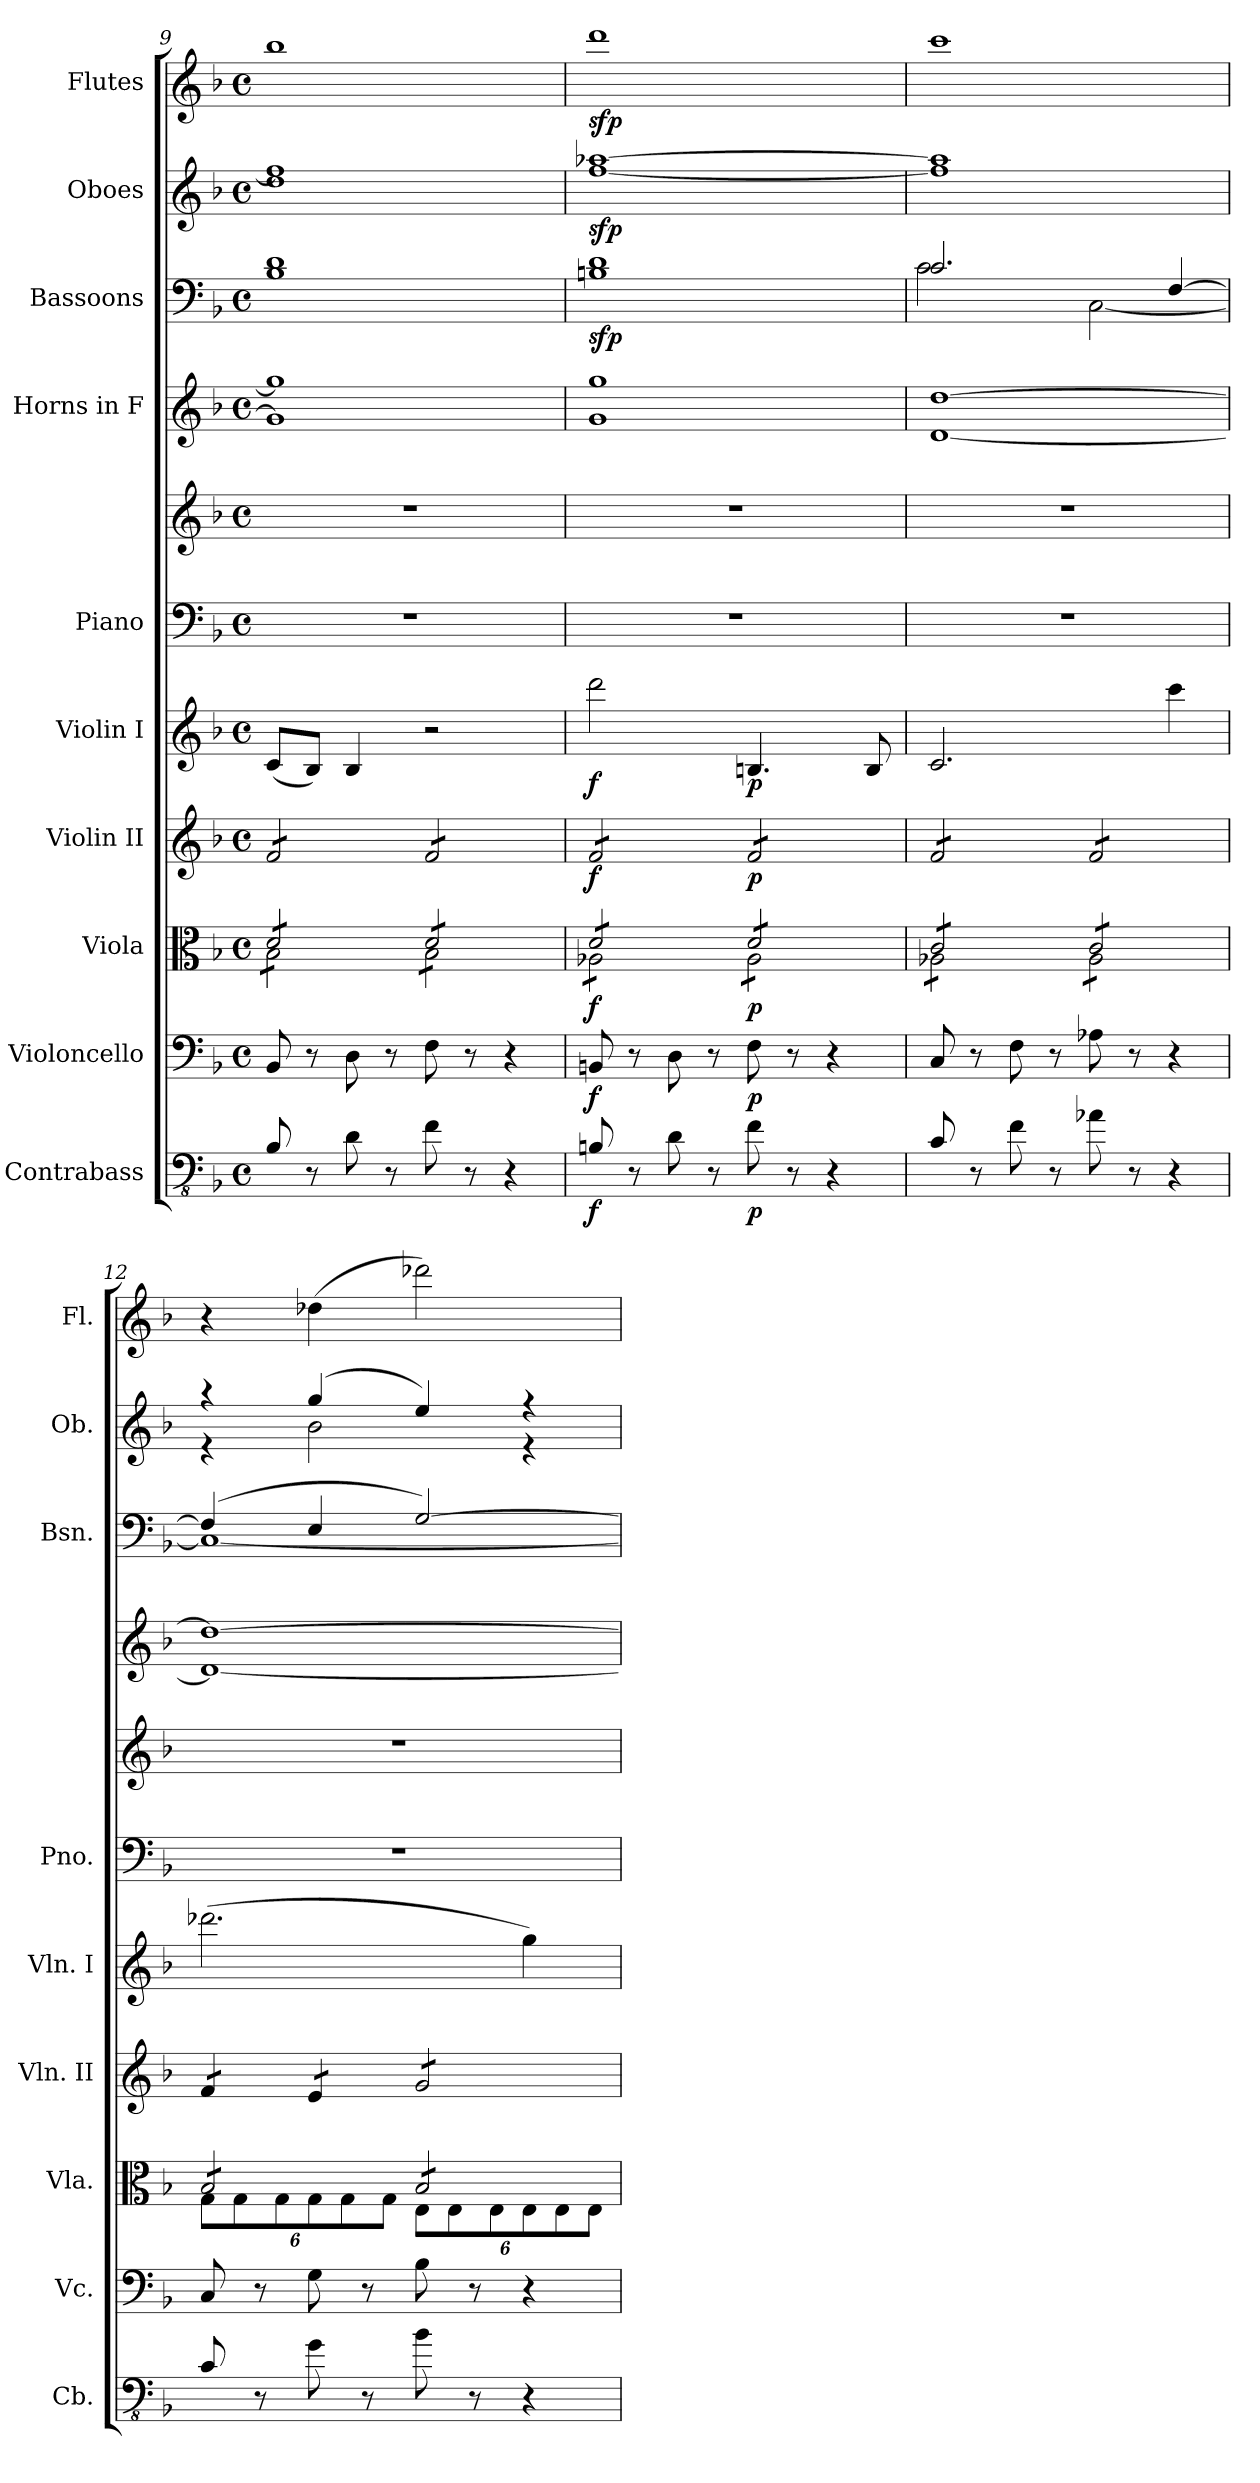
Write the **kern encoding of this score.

**kern	**dynam	**kern	**dynam	**kern	**dynam	**kern	**dynam	**kern	**dynam	**kern	**kern	**kern	**kern	**dynam	**kern	**dynam	**kern	**dynam
*part10	*part10	*part9	*part9	*part8	*part8	*part7	*part7	*part6	*part6	*part5	*part5	*part4	*part3	*part3	*part2	*part2	*part1	*part1
*staff11	*staff11	*staff10	*staff10	*staff9	*staff9	*staff8	*staff8	*staff7	*staff7	*staff6	*staff5	*staff4	*staff3	*staff3	*staff2	*staff2	*staff1	*staff1
*I"Contrabass	*	*I"Violoncello	*	*I"Viola	*	*I"Violin II	*	*I"Violin I	*	*I"Piano	*	*I"Horns in F	*I"Bassoons	*	*I"Oboes	*	*I"Flutes	*
*I'Cb.	*	*I'Vc.	*	*I'Vla.	*	*I'Vln. II	*	*I'Vln. I	*	*I'Pno.	*	*	*I'Bsn.	*	*I'Ob.	*	*I'Fl.	*
*clefFv4	*	*clefF4	*	*clefC3	*	*clefG2	*	*clefG2	*	*clefF4	*clefG2	*clefG2	*clefF4	*	*clefG2	*	*clefG2	*
*ITrd7c12	*	*	*	*	*	*	*	*	*	*	*	*ITrd4c7	*	*	*	*	*	*
*k[b-]	*	*k[b-]	*	*k[b-]	*	*k[b-]	*	*k[b-]	*	*k[b-]	*k[b-]	*k[b-e-]	*k[b-]	*	*k[b-]	*	*k[b-]	*
*M4/4	*	*M4/4	*	*M4/4	*	*M4/4	*	*M4/4	*	*M4/4	*M4/4	*M4/4	*M4/4	*	*M4/4	*	*M4/4	*
*met(c)	*	*met(c)	*	*met(c)	*	*met(c)	*	*met(c)	*	*met(c)	*met(c)	*met(c)	*met(c)	*	*met(c)	*	*met(c)	*
=9	=9	=9	=9	=9	=9	=9	=9	=9	=9	=9	=9	=9	=9	=9	=9	=9	=9	=9
*	*	*	*	*^	*	*	*	*	*	*	*	*^	*^	*	*^	*	*	*
*	*	*	*	*tremolo	*	*	*	*	*	*	*	*	*	*	*	*	*	*	*	*	*	*
*	*	*	*	*	*	*	*tremolo	*	*	*	*	*	*	*	*	*	*	*	*	*	*	*
8BBB-/	.	8BB-/	.	12d/L	12B-\L	.	12f/L	.	(8c/L	.	1r	1r	1cc]	1c]	1d	1B-	.	1ff]	1dd	.	1bb-	.
.	.	.	.	12d/	12B-\	.	12f/	.	.	.	.	.	.	.	.	.	.	.	.	.	.	.
8r	.	8r	.	.	.	.	.	.	8B-/J)	.	.	.	.	.	.	.	.	.	.	.	.	.
.	.	.	.	12d/	12B-\	.	12f/	.	.	.	.	.	.	.	.	.	.	.	.	.	.	.
8DD\	.	8D\	.	12d/	12B-\	.	12f/	.	4B-/	.	.	.	.	.	.	.	.	.	.	.	.	.
.	.	.	.	12d/	12B-\	.	12f/	.	.	.	.	.	.	.	.	.	.	.	.	.	.	.
8r	.	8r	.	.	.	.	.	.	.	.	.	.	.	.	.	.	.	.	.	.	.	.
.	.	.	.	12d/J	12B-\J	.	12f/J	.	.	.	.	.	.	.	.	.	.	.	.	.	.	.
8FF\	.	8F\	.	12d/L	12B-\L	.	12f/L	.	2r	.	.	.	.	.	.	.	.	.	.	.	.	.
.	.	.	.	12d/	12B-\	.	12f/	.	.	.	.	.	.	.	.	.	.	.	.	.	.	.
8r	.	8r	.	.	.	.	.	.	.	.	.	.	.	.	.	.	.	.	.	.	.	.
.	.	.	.	12d/	12B-\	.	12f/	.	.	.	.	.	.	.	.	.	.	.	.	.	.	.
4r	.	4r	.	12d/	12B-\	.	12f/	.	.	.	.	.	.	.	.	.	.	.	.	.	.	.
.	.	.	.	12d/	12B-\	.	12f/	.	.	.	.	.	.	.	.	.	.	.	.	.	.	.
.	.	.	.	12d/J	12B-\J	.	12f/J	.	.	.	.	.	.	.	.	.	.	.	.	.	.	.
!!LO:PB:g=z
=10	=10	=10	=10	=10	=10	=10	=10	=10	=10	=10	=10	=10	=10	=10	=10	=10	=10	=10	=10	=10	=10	=10
!	!LO:DY:b	!	!LO:DY:b	!	!	!LO:DY:b	!	!LO:DY:b	!	!LO:DY:b	!	!	!	!	!	!	!LO:DY:b	!	!	!LO:DY:b	!	!LO:DY:b
8BBBn/	f	8BBn/	f	12d/L	12A-X\L	f	12f/L	f	2ddd\	f	1r	1r	1cc	1c	1d	1Bn	sfp	[1aa-X	[1ff	sfp	1ddd	sfp
.	.	.	.	12d/	12A-X\	.	12f/	.	.	.	.	.	.	.	.	.	.	.	.	.	.	.
8r	.	8r	.	.	.	.	.	.	.	.	.	.	.	.	.	.	.	.	.	.	.	.
.	.	.	.	12d/	12A-X\	.	12f/	.	.	.	.	.	.	.	.	.	.	.	.	.	.	.
8DD\	.	8D\	.	12d/	12A-X\	.	12f/	.	.	.	.	.	.	.	.	.	.	.	.	.	.	.
.	.	.	.	12d/	12A-X\	.	12f/	.	.	.	.	.	.	.	.	.	.	.	.	.	.	.
8r	.	8r	.	.	.	.	.	.	.	.	.	.	.	.	.	.	.	.	.	.	.	.
.	.	.	.	12d/J	12A-X\J	.	12f/J	.	.	.	.	.	.	.	.	.	.	.	.	.	.	.
!	!LO:DY:b	!	!LO:DY:b	!	!	!LO:DY:b	!	!LO:DY:b	!	!LO:DY:b	!	!	!	!	!	!	!	!	!	!	!	!
8FF\	p	8F\	p	12d/L	12A-\L	p	12f/L	p	4.Bn/	p	.	.	.	.	.	.	.	.	.	.	.	.
.	.	.	.	12d/	12A-\	.	12f/	.	.	.	.	.	.	.	.	.	.	.	.	.	.	.
8r	.	8r	.	.	.	.	.	.	.	.	.	.	.	.	.	.	.	.	.	.	.	.
.	.	.	.	12d/	12A-\	.	12f/	.	.	.	.	.	.	.	.	.	.	.	.	.	.	.
4r	.	4r	.	12d/	12A-\	.	12f/	.	.	.	.	.	.	.	.	.	.	.	.	.	.	.
.	.	.	.	12d/	12A-\	.	12f/	.	.	.	.	.	.	.	.	.	.	.	.	.	.	.
.	.	.	.	.	.	.	.	.	8B/	.	.	.	.	.	.	.	.	.	.	.	.	.
.	.	.	.	12d/J	12A-\J	.	12f/J	.	.	.	.	.	.	.	.	.	.	.	.	.	.	.
=11	=11	=11	=11	=11	=11	=11	=11	=11	=11	=11	=11	=11	=11	=11	=11	=11	=11	=11	=11	=11	=11	=11
8CC/	.	8C/	.	12c/L	12A-X\L	.	12f/L	.	2.c/	.	1r	1r	[1g	[1G	2.c/	2c\	.	1aa-]	1ff]	.	1ccc	.
.	.	.	.	12c/	12A-X\	.	12f/	.	.	.	.	.	.	.	.	.	.	.	.	.	.	.
8r	.	8r	.	.	.	.	.	.	.	.	.	.	.	.	.	.	.	.	.	.	.	.
.	.	.	.	12c/	12A-X\	.	12f/	.	.	.	.	.	.	.	.	.	.	.	.	.	.	.
8FF\	.	8F\	.	12c/	12A-X\	.	12f/	.	.	.	.	.	.	.	.	.	.	.	.	.	.	.
.	.	.	.	12c/	12A-X\	.	12f/	.	.	.	.	.	.	.	.	.	.	.	.	.	.	.
8r	.	8r	.	.	.	.	.	.	.	.	.	.	.	.	.	.	.	.	.	.	.	.
.	.	.	.	12c/J	12A-X\J	.	12f/J	.	.	.	.	.	.	.	.	.	.	.	.	.	.	.
8AA-X\	.	8A-X\	.	12c/L	12A-\L	.	12f/L	.	.	.	.	.	.	.	.	[2C\	.	.	.	.	.	.
.	.	.	.	12c/	12A-\	.	12f/	.	.	.	.	.	.	.	.	.	.	.	.	.	.	.
8r	.	8r	.	.	.	.	.	.	.	.	.	.	.	.	.	.	.	.	.	.	.	.
.	.	.	.	12c/	12A-\	.	12f/	.	.	.	.	.	.	.	.	.	.	.	.	.	.	.
4r	.	4r	.	12c/	12A-\	.	12f/	.	4ccc\	.	.	.	.	.	[4F/	.	.	.	.	.	.	.
.	.	.	.	12c/	12A-\	.	12f/	.	.	.	.	.	.	.	.	.	.	.	.	.	.	.
.	.	.	.	12c/J	12A-\J	.	12f/J	.	.	.	.	.	.	.	.	.	.	.	.	.	.	.
=12	=12	=12	=12	=12	=12	=12	=12	=12	=12	=12	=12	=12	=12	=12	=12	=12	=12	=12	=12	=12	=12	=12
8CC/	.	8C/	.	12B-/L	12G\L	.	12f/L	.	(2.ddd-X\	.	1r	1r	1g_	1G_	(4F/]	1C_	.	4r	4r	.	4r	.
.	.	.	.	12B-/	12G\	.	12f/	.	.	.	.	.	.	.	.	.	.	.	.	.	.	.
8r	.	8r	.	.	.	.	.	.	.	.	.	.	.	.	.	.	.	.	.	.	.	.
.	.	.	.	12B-/	12G\	.	12f/J	.	.	.	.	.	.	.	.	.	.	.	.	.	.	.
8GG\	.	8G\	.	12B-/	12G\	.	12e/L	.	.	.	.	.	.	.	4E/	.	.	(4gg/	2b-\	.	(4dd-X\	.
.	.	.	.	12B-/	12G\	.	12e/	.	.	.	.	.	.	.	.	.	.	.	.	.	.	.
8r	.	8r	.	.	.	.	.	.	.	.	.	.	.	.	.	.	.	.	.	.	.	.
.	.	.	.	12B-/J	12G\J	.	12e/J	.	.	.	.	.	.	.	.	.	.	.	.	.	.	.
8BB-\	.	8B-\	.	12B-/L	12E\L	.	12g/L	.	.	.	.	.	.	.	[2G/)	.	.	4ee/)	.	.	2ddd-X\)	.
.	.	.	.	12B-/	12E\	.	12g/	.	.	.	.	.	.	.	.	.	.	.	.	.	.	.
8r	.	8r	.	.	.	.	.	.	.	.	.	.	.	.	.	.	.	.	.	.	.	.
.	.	.	.	12B-/	12E\	.	12g/	.	.	.	.	.	.	.	.	.	.	.	.	.	.	.
4r	.	4r	.	12B-/	12E\	.	12g/	.	4gg\)	.	.	.	.	.	.	.	.	4r	4r	.	.	.
.	.	.	.	12B-/	12E\	.	12g/	.	.	.	.	.	.	.	.	.	.	.	.	.	.	.
.	.	.	.	12B-/J	12E\J	.	12g/J	.	.	.	.	.	.	.	.	.	.	.	.	.	.	.
*	*	*	*	*	*	*	*Xtremolo	*	*	*	*	*	*	*	*	*	*	*	*	*	*	*
*	*	*	*	*Xtremolo	*	*	*	*	*	*	*	*	*	*	*	*	*	*	*	*	*	*
*	*	*	*	*	*	*	*	*	*	*	*	*	*v	*v	*	*	*	*v	*v	*	*	*
*	*	*	*	*v	*v	*	*	*	*	*	*	*	*	*v	*v	*	*	*	*	*
=	=	=	=	=	=	=	=	=	=	=	=	=	=	=	=	=	=	=
*-	*-	*-	*-	*-	*-	*-	*-	*-	*-	*-	*-	*-	*-	*-	*-	*-	*-	*-
